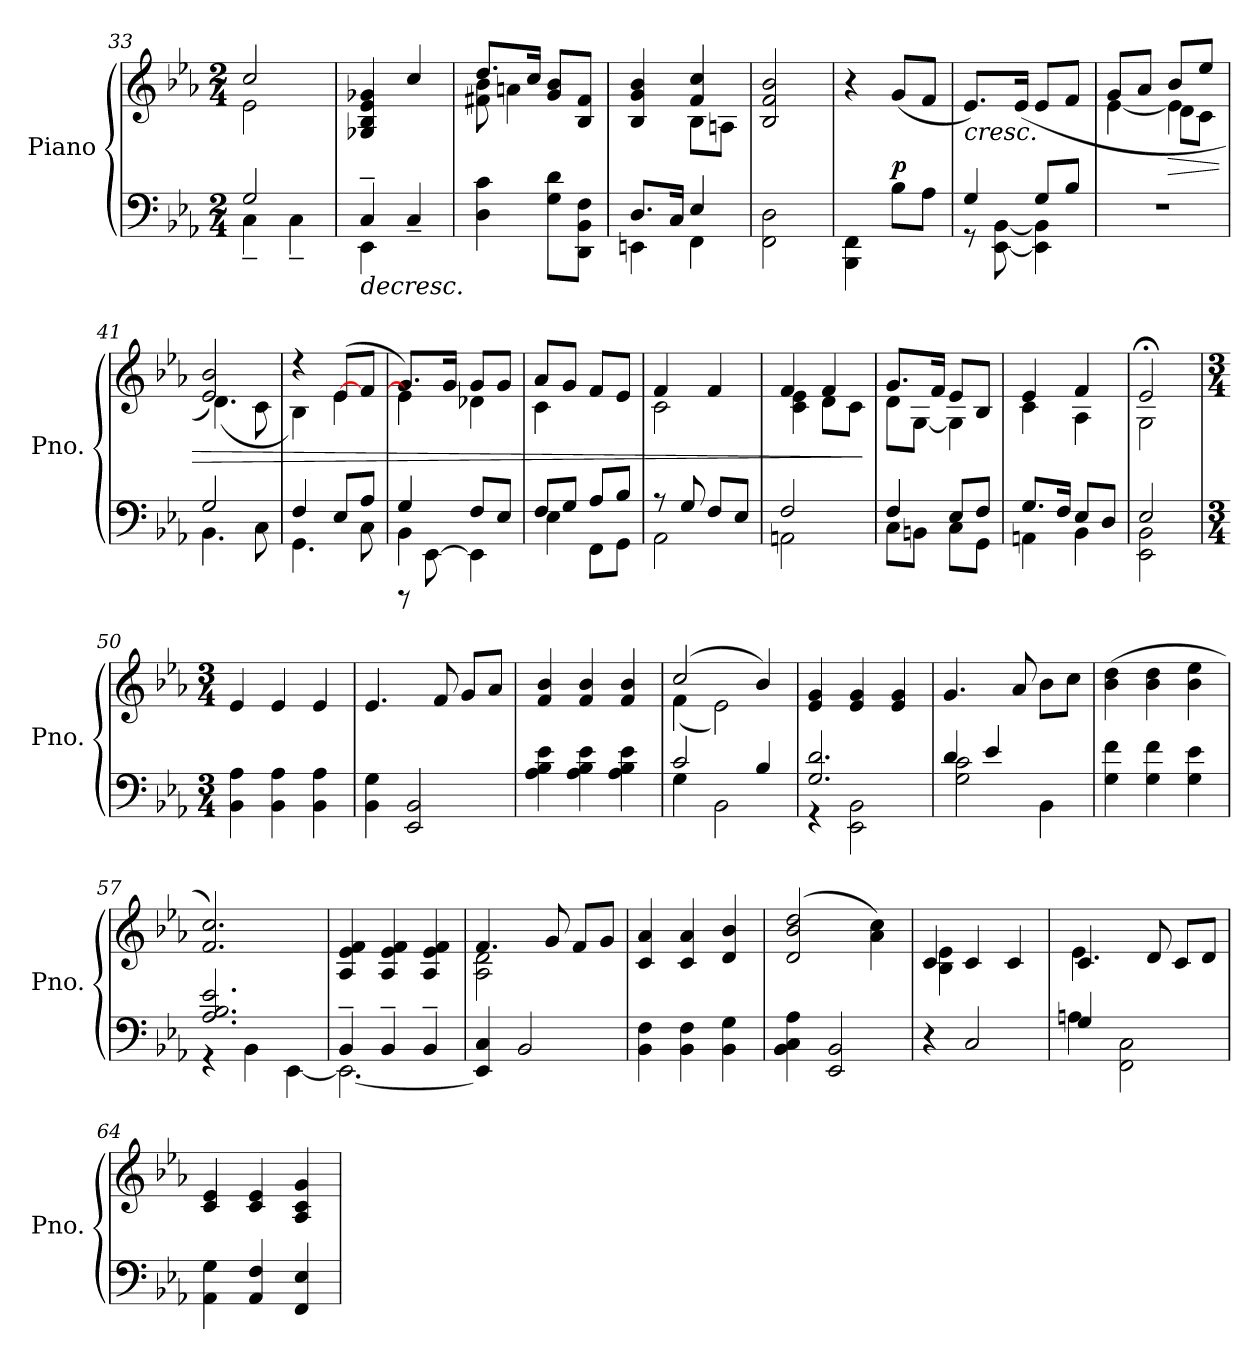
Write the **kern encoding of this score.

**kern	**kern	**dynam
*part1	*part1	*part1
*staff2	*staff1	*staff1/2
*I"Piano	*	*
*I'Pno.	*	*
*clefF4	*clefG2	*
*k[b-e-a-]	*k[b-e-a-]	*
*M2/4	*M2/4	*
=33	=33	=33
*^	*^	*
2G/	4C~\	2cc/	2e-\	.
.	4C~\	.	.	.
*	*	*v	*v	*
=34	=34	=34	=34
!	!	!	!LO:HP:b=2
4C~/	4EE-\	4G-X/ 4B-/ 4e-/ 4g-X/	>
4C~/	4ryy	4cc/	.
*v	*v	*	*
=35	=35	=35
*	*^	*
4D\ 4c\	8.dd/L	8f#X\ 8b-\	.
.	.	4an\	.
.	16cc/Jk	.	.
8G\ 8d\L	8g/ 8b-/L	.	.
8DD\ 8BB-\ 8F\J	8B-/ 8f#/J	8ryy	.
=36	=36	=36	=36
*^	*	*	*
8.D/L	4EEn\	4B-/ 4g/ 4b-/	4ryy	.
16C/Jk	.	.	.	.
4E-/	4FF\	4f/ 4cc/	8B-\L	.
.	.	.	8An\J	.
*v	*v	*	*	*
*	*v	*v	*
=37	=37	=37
2FF\ 2D\	2B-/ 2f/ 2b-/	.
!!LO:LB:g=z
=38	=38	=38
4BBB-\ 4FF\	4r	.
!	!	!LO:DY:a=2
8B-\L	(<8g/L	p
8A-\J	8f/J	.
=39	=39	=39
*^	*	*
!	!	!	!LO:HP:b
4G/	8r	8.e-/L)	<
.	[8EE-\ [8BB-\	.	.
.	.	(>16e-/Jk	.
8G/L	4EE-\] 4BB-\]	8e-/L	.
8B-/J	.	8f/J	.
*v	*v	*	*
=40	=40	=40
*	*^	*
*	*	*^	*
2r	8g/L	[4e-\	4ryy	.
.	8a-/J	.	.	]
!	!	!	!	!LO:HP:b
.	8b-/L	4e-\]	8d\L	>
.	8ee-/J	.	8c\J	.
*	*v	*v	*v	*
.	.	[
=41	=41	=41
*^	*^	*
2G/	4.BB-\	2e-/ 2b-/)	(<4.d\	.
.	8C\	.	8c\	.
=42	=42	=42	=42	=42
4F/	4.GG\	4r	4B-\)	.
8E-/L	.	(>[8e-/L	4e-\	.
8A-/J	8C\	8f/J	.	.
=43	=43	=43	=43	=43
*	*^	*	*	*
4G/	4BB-\	8rDDD	8.g/L)	4e-\]	.
.	.	[8EE-\	.	.	.
.	.	.	16g/Jk	.	.
8F/L	4ryy	4EE-\]	8g/L	4d-X\	.
8E-/J	.	.	8g/J	.	.
*	*v	*v	*	*	*
=44	=44	=44	=44	=44
8F/L	4E-\	8a-/L	4c\	.
8G/J	.	8g/J	.	.
8A-/L	8FF\L	8f/L	4ryy	.
8B-/J	8GG\J	8e-/J	.	.
!!LO:LB:g=z	!!
=45	=45	=45	=45	=45
8r	2AA-\	4f/	2c\	.
8G/	.	.	.	.
8F/L	.	4f/	.	.
8E-/J	.	.	.	.
=46	=46	=46	=46	=46
2F/	2AAn\	4f/	4c\ 4e-\	.
.	.	4f/	8d\L	.
.	.	.	8c\J	.
*v	*v	*	*	*
*	*v	*v	*
.	.	]
=47	=47	=47
*^	*^	*
4F/	8C\L	8.g/L	8d\L	.
.	8BBn\J	.	[8G\J	.
.	.	16f/Jk	.	.
8E-/L	8C\L	8e-/L	4G\]	.
8F/J	8GG\J	8B-/J	.	.
=48	=48	=48	=48	=48
8.G/L	4AAn\	4e-/	4c\	.
16F/Jk	.	.	.	.
8E-/L	4BB-\	4f/	4A-\	.
8D/J	.	.	.	.
=49	=49	=49	=49	=49
2E-/	2EE-\ 2BB-\	2e-;</	2G\	.
*v	*v	*	*	*
*	*v	*v	*
=50	=50	=50
*M3/4	*M3/4	*
*^	*^	*
!	!	!LO:TX:a:B:t=Allegro	!	!
*v	*v	*	*	*
*	*v	*v	*
4BB-\ 4A-\	4e-/	.
4BB-\ 4A-\	4e-/	.
4BB-\ 4A-\	4e-/	.
=51	=51	=51
4BB-\ 4G\	4.e-/	.
2EE-/ 2BB-/	.	.
.	8f/	.
.	8g/L	.
.	8a-/J	.
!!LO:LB:g=z
=52	=52	=52
4A-\ 4B-\ 4e-\	4f/ 4b-/	.
4A-\ 4B-\ 4e-\	4f/ 4b-/	.
4A-\ 4B-\ 4e-\	4f/ 4b-/	.
=53	=53	=53
*^	*^	*
2c/	4G\	(>2cc/	(<4f\	.
.	2BB-\	.	2e-\)	.
4B-/	.	4b-/)	.	.
*	*	*v	*v	*
=54	=54	=54	=54
2.G/ 2.d/	4r	4e-/ 4g/	.
.	2EE-\ 2BB-\	4e-/ 4g/	.
.	.	4e-/ 4g/	.
=55	=55	=55	=55
4d/	2G\ 2c\	4.g/	.
4e-/	.	.	.
.	.	8a-/	.
4ryy	4BB-\	8b-\L	.
.	.	8cc\J	.
*v	*v	*	*
=56	=56	=56
4G\ 4f\	(>4b-\ 4dd\	.
4G\ 4f\	4b-\ 4dd\	.
4G\ 4e-\	4b-\ 4ee-\	.
=57	=57	=57
*^	*	*
2.A-/ 2.B-/ 2.e-/	4r	2.f/ 2.cc/)	.
.	4BB-\	.	.
.	[4EE-\	.	.
=58	=58	=58	=58
4BB-~/	2.EE-\_	4A-/ 4e-/ 4f/	.
4BB-~/	.	4A-/ 4e-/ 4f/	.
4BB-~/	.	4A-/ 4e-/ 4f/	.
*v	*v	*	*
!!LO:LB:g=z
=59	=59	=59
*	*^	*
4EE-/] 4C/	4.f/	2A-\ 2d\	.
2BB-/	.	.	.
.	8g/	.	.
.	8f/L	4ryy	.
.	8g/J	.	.
*	*v	*v	*
=60	=60	=60
4BB-\ 4F\	4c/ 4a-/	.
4BB-\ 4F\	4c/ 4a-/	.
4BB-\ 4G\	4d/ 4b-/	.
=61	=61	=61
4BB-\ 4C\ 4A-\	(>2d/ 2b-/ 2dd/	.
2EE-/ 2BB-/	.	.
.	4a-\ 4cc\)	.
=62	=62	=62
*	*^	*
4r	4c/	4B-\ 4e-\	.
2C/	((4c/	2ryy	.
.	4c/	.	.
=63	=63	=63	=63
*^	*	*	*
4G/	4An\	4.c/	4e-\	.
2FF\ 2C\	2ryy	.	2ryy	.
.	.	8d/	.	.
.	.	8c/L	.	.
.	.	8d/J	.	.
*v	*v	*	*	*
*	*v	*v	*
=64	=64	=64
4AA-\ 4G\	4c/ 4e-/	.
4AA-/ 4F/	4c/ 4e-/	.
4FF/ 4E-/	4A-/ 4c/ 4g/	.
=	=	=
*-	*-	*-
